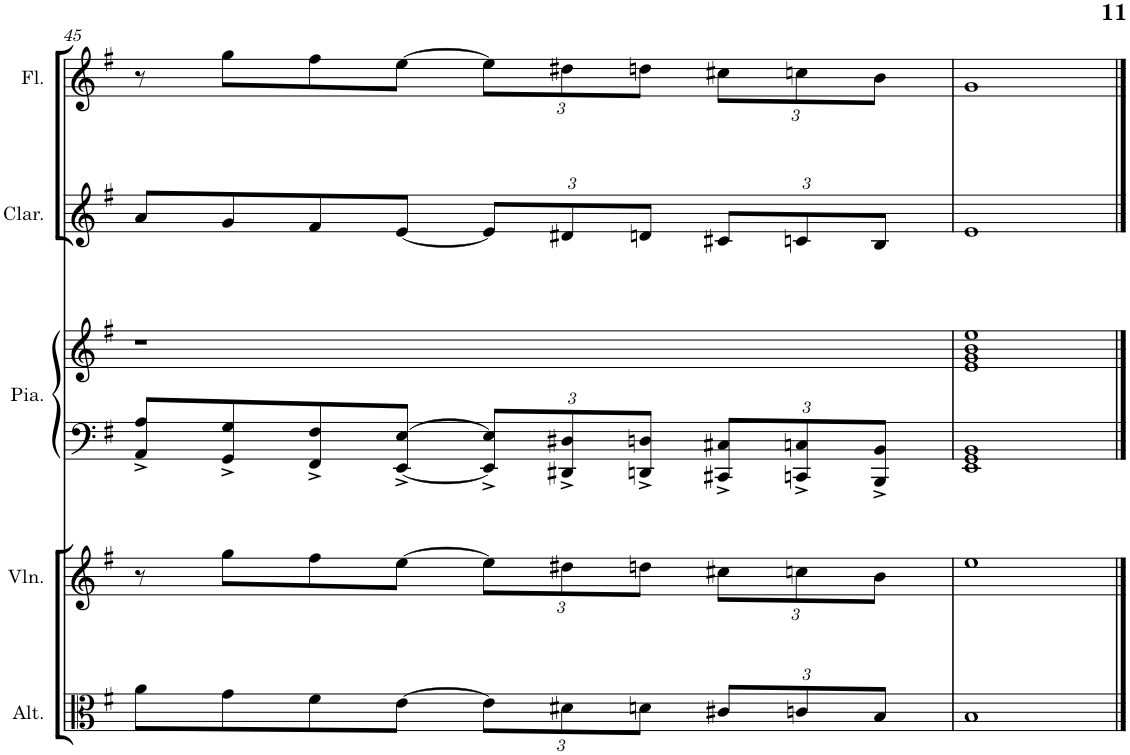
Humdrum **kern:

**kern	**kern	**kern	**kern	**kern	**kern
*part5	*part4	*part3	*part3	*part2	*part1
*staff6	*staff5	*staff4	*staff3	*staff2	*staff1
*I"Alto	*I"Violon	*I"Piano	*	*I"Clarinette en C	*I"Flûte
*I'Alt.	*I'Vln.	*I'Pia.	*	*I'Clar.	*I'Fl.
!!LO:PB:g=z
*clefC3	*clefG2	*clefF4	*clefG2	*clefG2	*clefG2
*	*	*	*	*Trd1c2	*
*k[f#]	*k[f#]	*k[f#]	*k[f#]	*k[f#]	*k[f#]
*M4/4	*M4/4	*M4/4	*M4/4	*M4/4	*M4/4
=45	=45	=45	=45	=45	=45
8a\L	8r	8AA/^ 8A/^L	1r	8a/L	8r
8g\	8gg\L	8GG/^ 8G/^	.	8g/	8gg\L
8f#\	8ff#\	8FF#/^ 8F#/^	.	8f#/	8ff#\
[8e\J	[8ee\J	[8EE/^ [8E/^J	.	[8e/J	[8ee\J
*Xbrackettup	*Xbrackettup	*Xbrackettup	*	*Xbrackettup	*Xbrackettup
12e\L]	12ee\L]	12EE/]^ 12E/]^L	.	12e/L]	12ee\L]
12d#X\	12dd#X\	12DD#X/^ 12D#X/^	.	12d#X/	12dd#X\
12dn\J	12ddn\J	12DDn/^ 12Dn/^J	.	12dn/J	12ddn\J
12c#X/L	12cc#X\L	12CC#X/^ 12C#X/^L	.	12c#X/L	12cc#X\L
12cn/	12ccn\	12CCn/^ 12Cn/^	.	12cn/	12ccn\
12B/J	12b\J	12BBB/^ 12BB/^J	.	12B/J	12b\J
=46	=46	=46	=46	=46	=46
1B	1ee	1EE 1GG 1BB	1e 1g 1b 1ee	1e	1g
==	==	==	==	==	==
*-	*-	*-	*-	*-	*-
